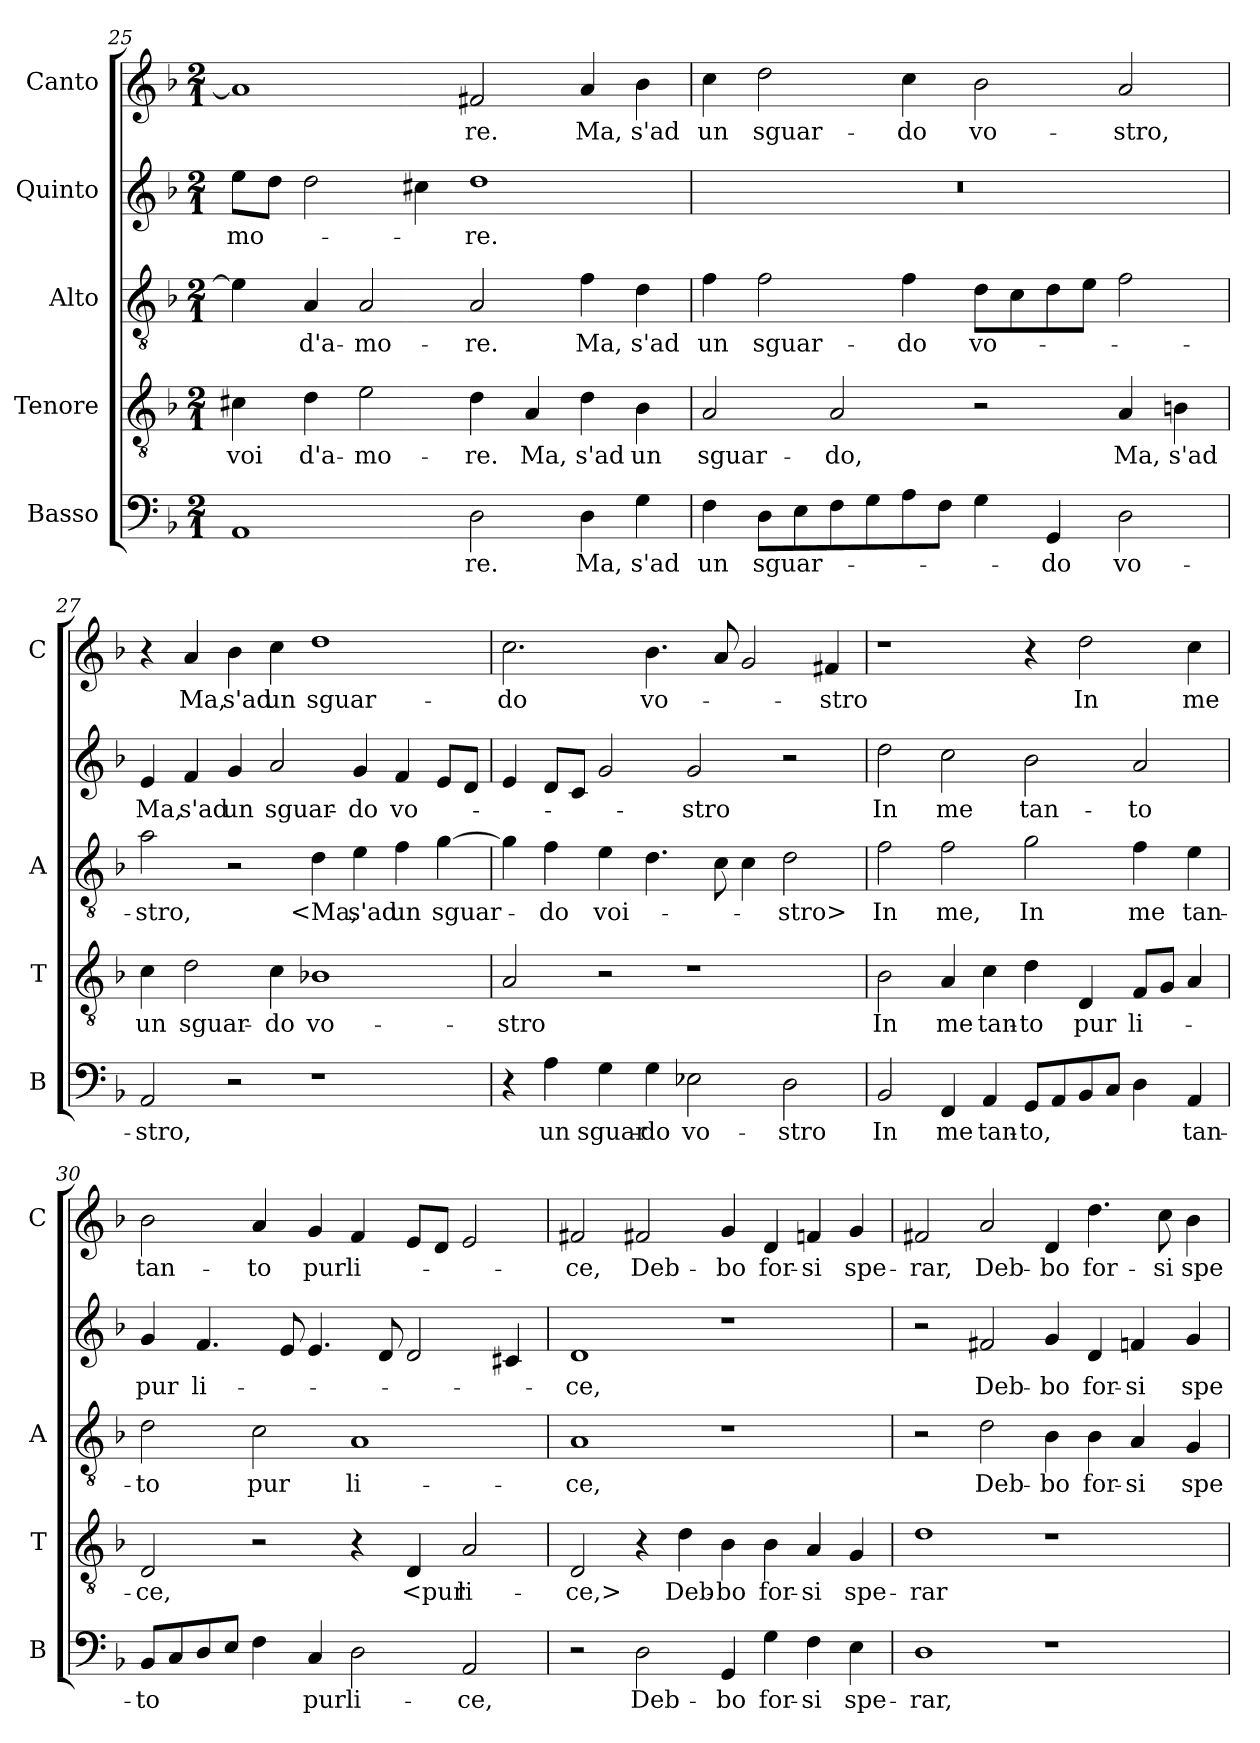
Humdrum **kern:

**kern	**text	**kern	**text	**kern	**text	**kern	**text	**kern	**text
*part5	*part5	*part4	*part4	*part3	*part3	*part2	*part2	*part1	*part1
*staff5	*staff5	*staff4	*staff4	*staff3	*staff3	*staff2	*staff2	*staff1	*staff1
*I"Basso	*	*I"Tenore	*	*I"Alto	*	*I"Quinto	*	*I"Canto	*
*I'B	*	*I'T	*	*I'A	*	*	*	*I'C	*
*clefF4	*	*clefGv2	*	*clefGv2	*	*clefG2	*	*clefG2	*
*k[b-]	*	*k[b-]	*	*k[b-]	*	*k[b-]	*	*k[b-]	*
*d:	*	*d:	*	*d:	*	*d:	*	*d:	*
*M2/1	*	*M2/1	*	*M2/1	*	*M2/1	*	*M2/1	*
=25	=25	=25	=25	=25	=25	=25	=25	=25	=25
1AA	.	4c#X	voi	4e]	.	8eeL	-mo-	1a]	.
.	.	.	.	.	.	8ddJ	.	.	.
.	.	4d	d'a-	4A	d'a-	2dd	.	.	.
.	.	2e	-mo-	2A	-mo-	.	.	.	.
.	.	.	.	.	.	4cc#X	.	.	.
2D	-re.	4d	-re.	2A	-re.	1dd	-re.	2f#X	-re.
.	.	4A	Ma,	.	.	.	.	.	.
4D	Ma,	4d	s'ad	4f	Ma,	.	.	4a	Ma,
4G	s'ad	4B-	un	4d	s'ad	.	.	4b-	s'ad
=26	=26	=26	=26	=26	=26	=26	=26	=26	=26
4F	un	2A	sguar-	4f	un	0r	.	4cc	un
8DL	sguar-	.	.	2f	sguar-	.	.	2dd	sguar-
8E	.	.	.	.	.	.	.	.	.
8F	.	2A	-do,	.	.	.	.	.	.
8G	.	.	.	.	.	.	.	.	.
8A	.	.	.	4f	-do	.	.	4cc	-do
8FJ	.	.	.	.	.	.	.	.	.
4G	.	2r	.	8dL	vo-	.	.	2b-	vo-
.	.	.	.	8c	.	.	.	.	.
4GG	-do	.	.	8d	.	.	.	.	.
.	.	.	.	8eJ	.	.	.	.	.
2D	vo-	4A	Ma,	2f	.	.	.	2a	-stro,
.	.	4Bn	s'ad	.	.	.	.	.	.
=27	=27	=27	=27	=27	=27	=27	=27	=27	=27
2AA	-stro,	4c	un	2a	-stro,	4e	Ma,	4r	.
.	.	2d	sguar-	.	.	4f	s'ad	4a	Ma,
2r	.	.	.	2r	.	4g	un	4b-	s'ad
.	.	4c	-do	.	.	2a	sguar-	4cc	un
1r	.	1B-X	vo-	4d	<Ma,	.	.	1dd	sguar-
.	.	.	.	4e	s'ad	4g	-do	.	.
.	.	.	.	4f	un	4f	vo-	.	.
.	.	.	.	[4g	sguar-	8eL	.	.	.
.	.	.	.	.	.	8dJ	.	.	.
=28	=28	=28	=28	=28	=28	=28	=28	=28	=28
4r	.	2A	-stro	4g]	.	4e	.	2.cc	-do
4A	un	.	.	4f	-do	8dL	.	.	.
.	.	.	.	.	.	8cJ	.	.	.
4G	sguar-	2r	.	4e	voi-	2g	.	.	.
4G	-do	.	.	4.d	.	.	.	4.b-	vo-
2E-X	vo-	1r	.	.	.	2g	-stro	.	.
.	.	.	.	8c	.	.	.	8a	.
.	.	.	.	4c	.	.	.	2g	.
2D	-stro	.	.	2d	-stro>	2r	.	.	.
.	.	.	.	.	.	.	.	4f#X	-stro
=29	=29	=29	=29	=29	=29	=29	=29	=29	=29
2BB-	In	2B-	In	2f	In	2dd	In	1r	.
4FF	me	4A	me	2f	me,	2cc	me	.	.
4AA	tan-	4c	tan-	.	.	.	.	.	.
8GGL	-to,	4d	-to	2g	In	2b-	tan-	4r	.
8AA	.	.	.	.	.	.	.	.	.
8BB-	.	4D	pur	.	.	.	.	2dd	In
8CJ	.	.	.	.	.	.	.	.	.
4D	.	8FL	li-	4f	me	2a	-to	.	.
.	.	8GJ	.	.	.	.	.	.	.
4AA	tan-	4A	.	4e	tan-	.	.	4cc	me
=30	=30	=30	=30	=30	=30	=30	=30	=30	=30
8BB-L	-to	2D	-ce,	2d	-to	4g	pur	2b-	tan-
8C	.	.	.	.	.	.	.	.	.
8D	.	.	.	.	.	4.f	li-	.	.
8EJ	.	.	.	.	.	.	.	.	.
4F	.	2r	.	2c	pur	.	.	4a	-to
.	.	.	.	.	.	8e	.	.	.
4C	pur	.	.	.	.	4.e	.	4g	pur
2D	li-	4r	.	1A	li-	.	.	4f	li-
.	.	.	.	.	.	8d	.	.	.
.	.	4D	<pur	.	.	2d	.	8eL	.
.	.	.	.	.	.	.	.	8dJ	.
2AA	-ce,	2A	li-	.	.	.	.	2e	.
.	.	.	.	.	.	4c#X	.	.	.
=31	=31	=31	=31	=31	=31	=31	=31	=31	=31
2r	.	2D	-ce,>	1A	-ce,	1d	-ce,	2f#X	-ce,
2D	Deb-	4r	.	.	.	.	.	2f#X	Deb-
.	.	4d	Deb-	.	.	.	.	.	.
4GG	-bo	4B-	-bo	1r	.	1r	.	4g	-bo
4G	for-	4B-	for-	.	.	.	.	4d	for-
4F	-si	4A	-si	.	.	.	.	4fn	-si
4E	spe-	4G	spe-	.	.	.	.	4g	spe-
=32	=32	=32	=32	=32	=32	=32	=32	=32	=32
1D	-rar,	1d	-rar	2r	.	2r	.	2f#X	-rar,
.	.	.	.	2d	Deb-	2f#X	Deb-	2a	Deb-
1r	.	1r	.	4B-	-bo	4g	-bo	4d	-bo
.	.	.	.	4B-	for-	4d	for-	4.dd	for-
.	.	.	.	4A	-si	4fn	-si	.	.
.	.	.	.	.	.	.	.	8cc	-si
.	.	.	.	4G	spe-	4g	spe-	4b-	spe-
=	=	=	=	=	=	=	=	=	=
*-	*-	*-	*-	*-	*-	*-	*-	*-	*-
